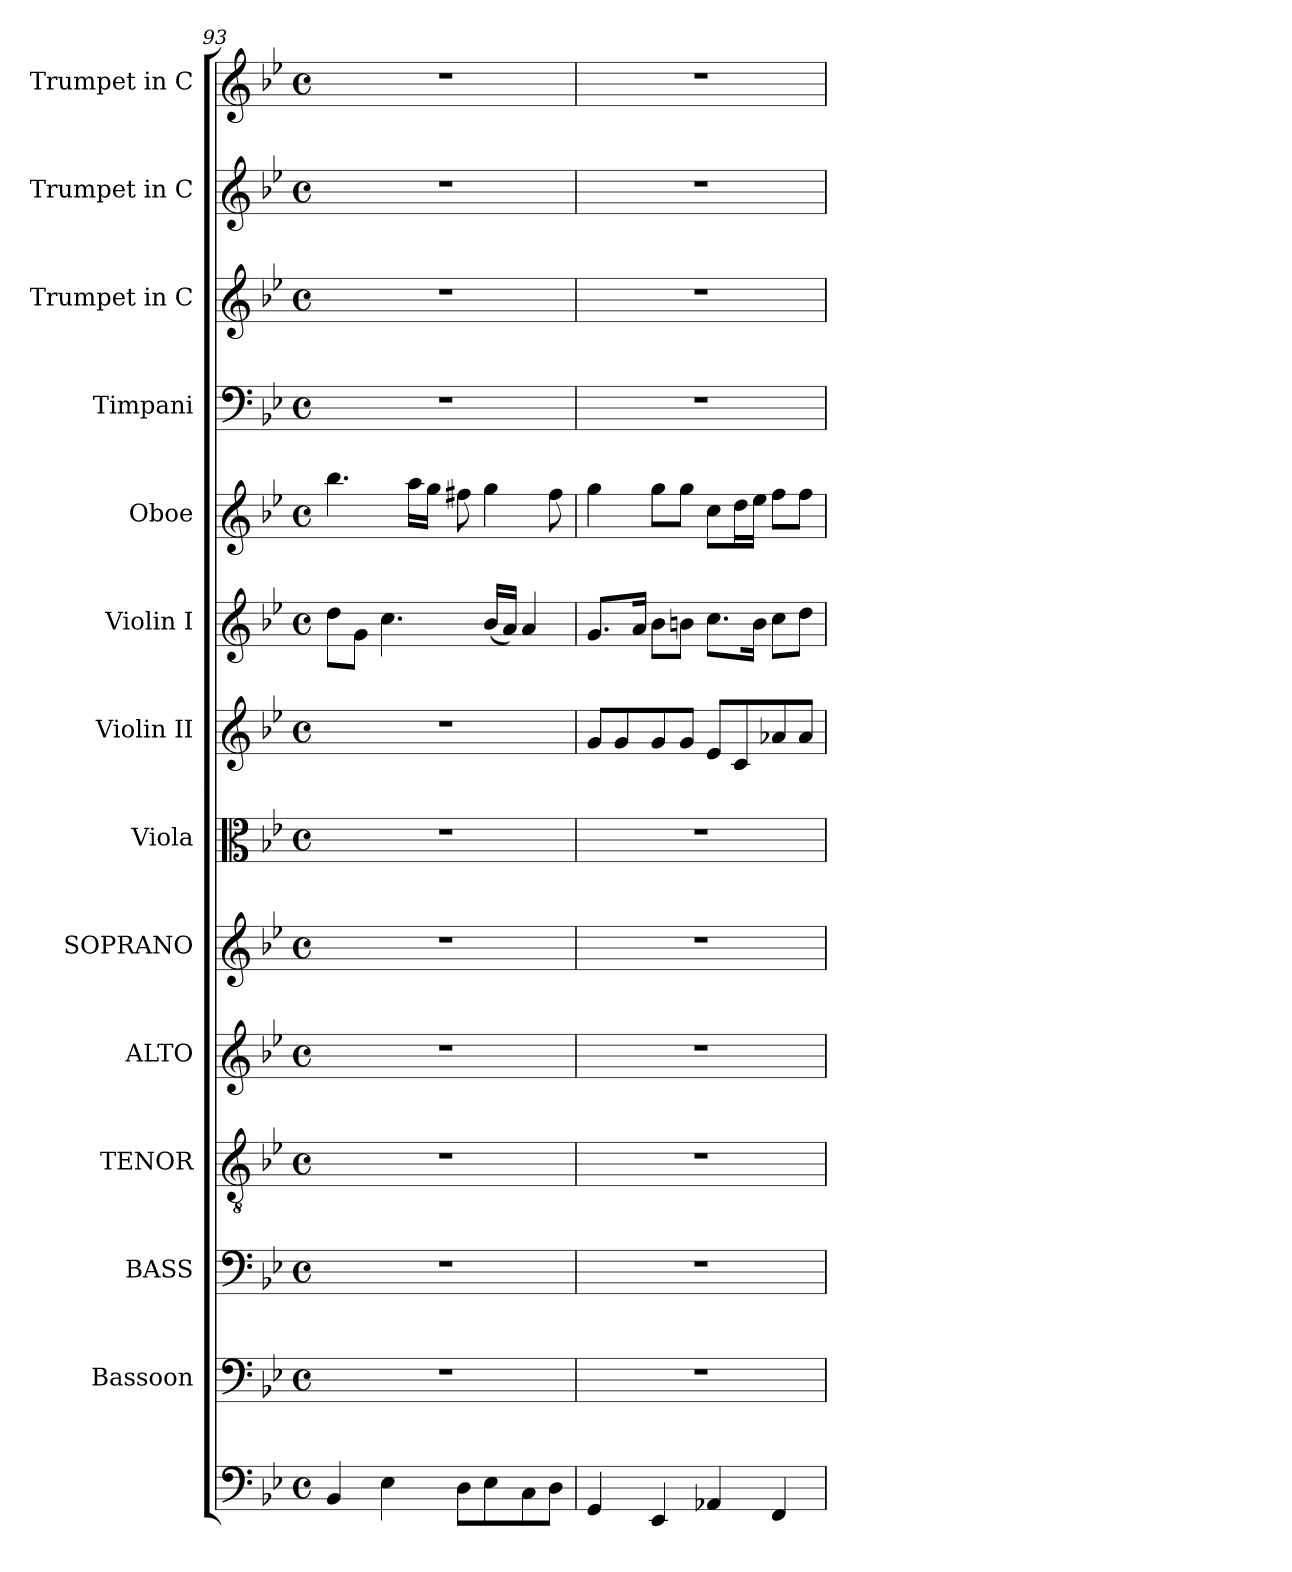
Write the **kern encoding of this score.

**kern	**kern	**kern	**kern	**kern	**kern	**kern	**kern	**kern	**kern	**kern	**kern	**kern	**kern
*part14	*part13	*part12	*part11	*part10	*part9	*part8	*part7	*part6	*part5	*part4	*part3	*part2	*part1
*staff14	*staff13	*staff12	*staff11	*staff10	*staff9	*staff8	*staff7	*staff6	*staff5	*staff4	*staff3	*staff2	*staff1
*	*I"Bassoon	*I"BASS	*I"TENOR	*I"ALTO	*I"SOPRANO	*I"Viola	*I"Violin II	*I"Violin I	*I"Oboe	*I"Timpani	*I"Trumpet in C	*I"Trumpet in C	*I"Trumpet in C
*	*	*	*	*I'Alto	*I'Soprano	*I'Viola	*I'Violin II	*I'Violin I	*I'Oboe	*I'Timp.	*	*	*
*clefF4	*clefF4	*clefF4	*clefGv2	*clefG2	*clefG2	*clefC3	*clefG2	*clefG2	*clefG2	*clefF4	*clefG2	*clefG2	*clefG2
*	*	*	*ITrd7c12	*	*	*	*	*	*	*	*	*	*
*k[b-e-]	*k[b-e-]	*k[b-e-]	*k[b-e-]	*k[b-e-]	*k[b-e-]	*k[b-e-]	*k[b-e-]	*k[b-e-]	*k[b-e-]	*k[b-e-]	*k[b-e-]	*k[b-e-]	*k[b-e-]
*B-:	*B-:	*B-:	*B-:	*B-:	*B-:	*B-:	*B-:	*B-:	*B-:	*B-:	*B-:	*B-:	*B-:
*M4/4	*M4/4	*M4/4	*M4/4	*M4/4	*M4/4	*M4/4	*M4/4	*M4/4	*M4/4	*M4/4	*M4/4	*M4/4	*M4/4
*met(c)	*met(c)	*met(c)	*met(c)	*met(c)	*met(c)	*met(c)	*met(c)	*met(c)	*met(c)	*met(c)	*met(c)	*met(c)	*met(c)
=93	=93	=93	=93	=93	=93	=93	=93	=93	=93	=93	=93	=93	=93
4BB-i/	1r	1r	1r	1r	1r	1r	1r	8ddi\L	4.bb-i\	1r	1r	1r	1r
.	.	.	.	.	.	.	.	8gi\J	.	.	.	.	.
4E-i\	.	.	.	.	.	.	.	4.cci\	.	.	.	.	.
.	.	.	.	.	.	.	.	.	16aai\LL	.	.	.	.
.	.	.	.	.	.	.	.	.	16ggi\JJ	.	.	.	.
8Di\L	.	.	.	.	.	.	.	.	8ff#Xi\	.	.	.	.
8E-i\	.	.	.	.	.	.	.	(16b-i/LL	4ggi\	.	.	.	.
.	.	.	.	.	.	.	.	16ai/JJ)	.	.	.	.	.
8Ci\	.	.	.	.	.	.	.	4ai/	.	.	.	.	.
8Di\J	.	.	.	.	.	.	.	.	8ff#i\	.	.	.	.
=94	=94	=94	=94	=94	=94	=94	=94	=94	=94	=94	=94	=94	=94
4GGi/	1r	1r	1r	1r	1r	1r	8gi/L	8.gi/L	4ggi\	1r	1r	1r	1r
.	.	.	.	.	.	.	8gi/	.	.	.	.	.	.
.	.	.	.	.	.	.	.	16ai/Jk	.	.	.	.	.
4EE-i/	.	.	.	.	.	.	8gi/	8b-i\L	8ggi\L	.	.	.	.
.	.	.	.	.	.	.	8gi/J	8bni\J	8ggi\J	.	.	.	.
4AA-Xi/	.	.	.	.	.	.	8e-i/L	8.cci\L	8cci\L	.	.	.	.
.	.	.	.	.	.	.	8ci/	.	16ddi\L	.	.	.	.
.	.	.	.	.	.	.	.	16bi\Jk	16ee-i\JJ	.	.	.	.
4FFi/	.	.	.	.	.	.	8a-Xi/	8cci\L	8ffi\L	.	.	.	.
.	.	.	.	.	.	.	8a-i/J	8ddi\J	8ffi\J	.	.	.	.
=	=	=	=	=	=	=	=	=	=	=	=	=	=
*-	*-	*-	*-	*-	*-	*-	*-	*-	*-	*-	*-	*-	*-
